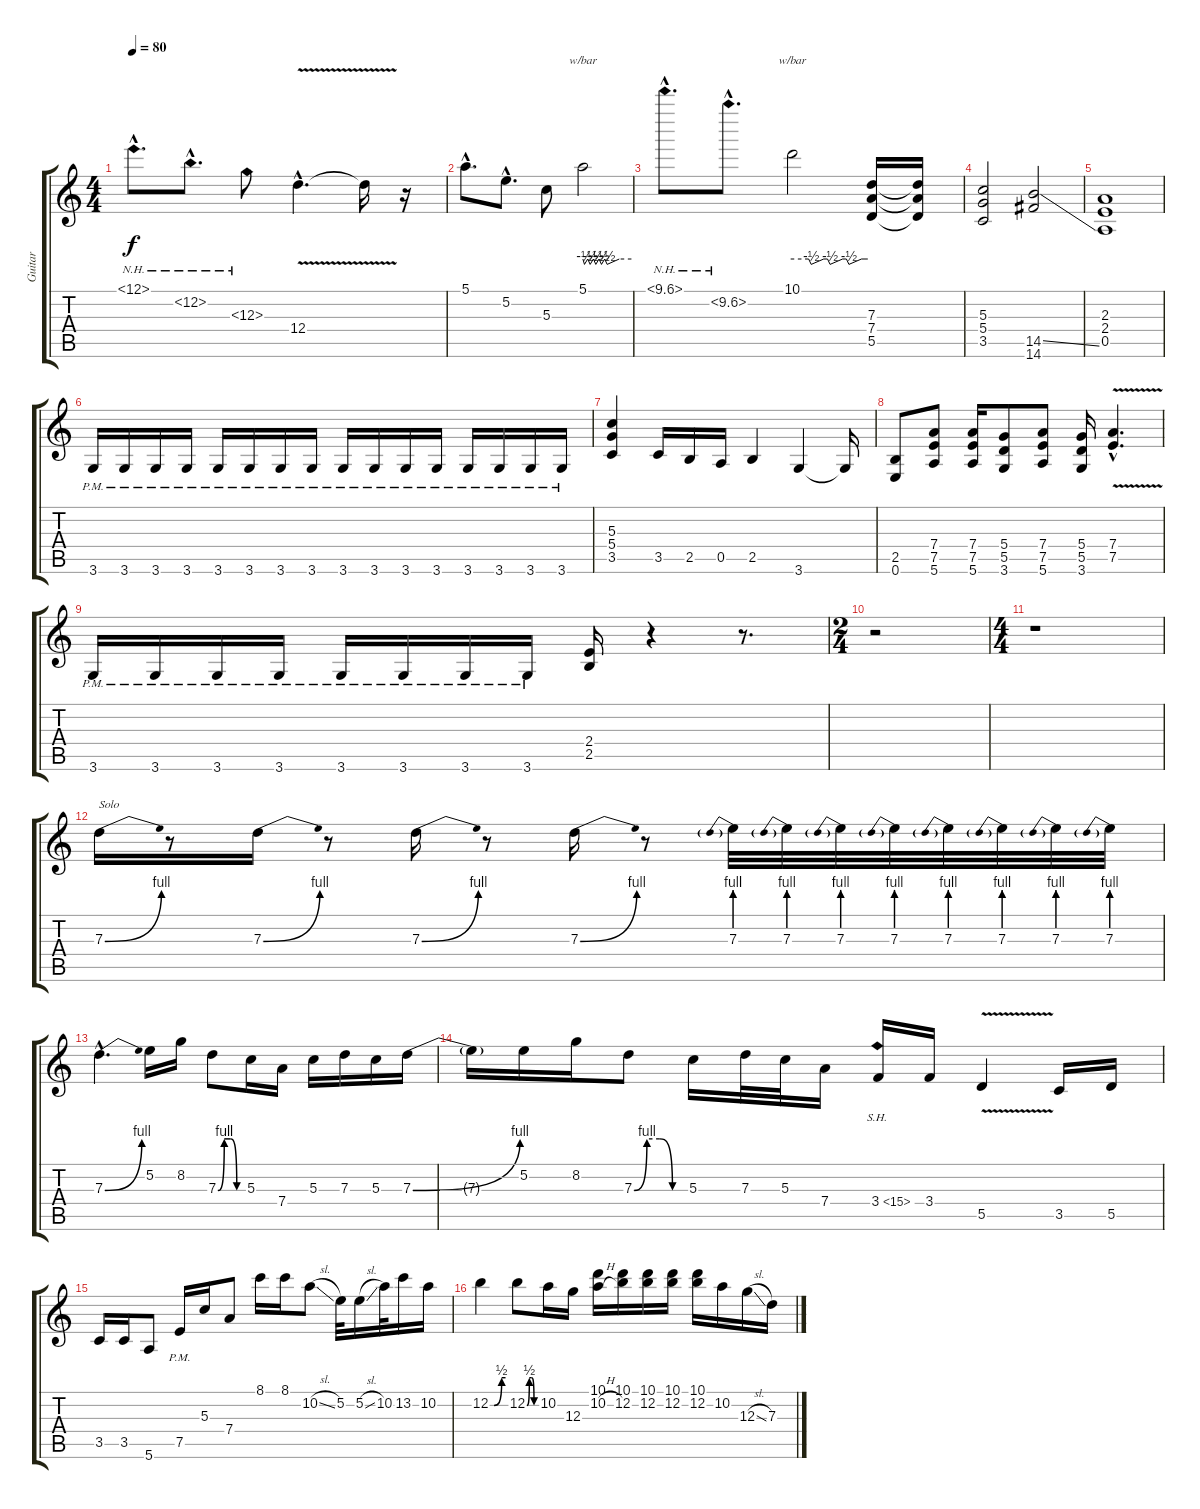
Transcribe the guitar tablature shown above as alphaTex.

\track ("Guitar" "Guitar") {instrument distortionguitar}
\staff {score tabs}
\tuning (E4 B3 G3 D3 A2 E2) {hide}
\ts (4 4)
\tempo 80
\clef g2
\ks c
12.1{nh hac}.8{d dy f} 12.2{nh hac}.8{d} 12.3{nh}.8 12.4{v hac}.4{d} 12.4{t}.16 r.16 |
5.1{hac}.8{d} 5.2{hac}.8{d} 5.3.8 5.1.2{tbe (custom default 0 0 2 -2 6 0 9 -2 13 0 16 -2 20 0 23 -2 27 0 30 -2 45 0 60 0)} |
10.1{nh hac}.8{d} 10.2{nh hac}.8{d} 10.1.2{tbe (custom default 0 0 13 0 15 -2 25 0 28 0 30 -2 40 0 43 0 45 -2 55 0 60 0)} (7.3 7.4 5.5).16 (7.3{t} 7.4{t} 5.5{t}).16 |
(5.3 5.4 3.5).2 (14.5{ss} 14.6).2 |
(2.3 2.4 0.5).1 |
3.6{pm}.16 3.6{pm}.16 3.6{pm}.16 3.6{pm}.16 3.6{pm}.16 3.6{pm}.16 3.6{pm}.16 3.6{pm}.16 3.6{pm}.16 3.6{pm}.16 3.6{pm}.16 3.6{pm}.16 3.6{pm}.16 3.6{pm}.16 3.6{pm}.16 3.6{pm}.16 |
(5.3 5.4 3.5).4 3.5.16 2.5.16 0.5.16 2.5.4 3.6.4 3.6{t}.16 |
(2.5 0.6).8 (7.4 7.5 5.6).8 (7.4 7.5 5.6).16 (5.4 5.5 3.6).8 (7.4 7.5 5.6).8 (5.4 5.5 3.6).16 (7.4{v hac} 7.5{v hac}).4{d} |
3.6{pm}.16 3.6{pm}.16 3.6{pm}.16 3.6{pm}.16 3.6{pm}.16 3.6{pm}.16 3.6{pm}.16 3.6{pm}.16 (2.4 2.5).16 r.4 r.8{d} |
\ts (2 4)
r.2 |
\ts (4 4)
r.1 |
7.3{be (bend 0 0 60 4)}.16{txt "Solo"} r.8 7.3{be (bend 0 0 60 4)}.16 r.8 7.3{be (bend 0 0 60 4)}.16 r.8 7.3{be (bend 0 0 60 4)}.16 r.8 7.3{be (prebend 0 4 60 4)}.32 7.3{be (prebend 0 4 60 4)}.32 7.3{be (prebend 0 4 60 4)}.32 7.3{be (prebend 0 4 60 4)}.32 7.3{be (prebend 0 4 60 4)}.32 7.3{be (prebend 0 4 60 4)}.32 7.3{be (prebend 0 4 60 4)}.32 7.3{be (prebend 0 4 60 4)}.32 |
7.3{be (bend 0 0 60 4) hac}.4{d} 5.2.16 8.2.16 7.3{be (custom 0 0 15 4 30 4 45 0 60 0)}.8 5.3.16 7.4.16 5.3.16 7.3.16 5.3.16 7.3{be (bend 0 0 60 4)}.16 |
7.3{t}.16 5.2.16 8.2.16 7.3{be (custom 0 0 15 4 30 4 45 0 60 0)}.8 5.3.16 7.3.32 5.3.32 7.4.16 3.4{sh 12}.16 3.4.16 5.5{v}.4 3.5.16 5.5.16 |
3.5.16 3.5.16 5.6.8 7.5{pm}.16 5.3.16 7.4.8 8.1.16 8.1.16 10.2{sl}.8 5.2.32 5.2{sl}.16 10.2.32 13.2.16 10.2.16 |
12.2{be (custom 0 0 15 0 45 2 60 2)}.4 12.2{be (custom 0 0 15 2 30 2 45 0 60 0)}.8 10.2.16 12.3.16 (10.1 10.2{h}).16 (10.1 12.2).16 (10.1 12.2).16 (10.1 12.2).16 (10.1 12.2).16 10.2.16 12.3{sl}.16 7.3.16
